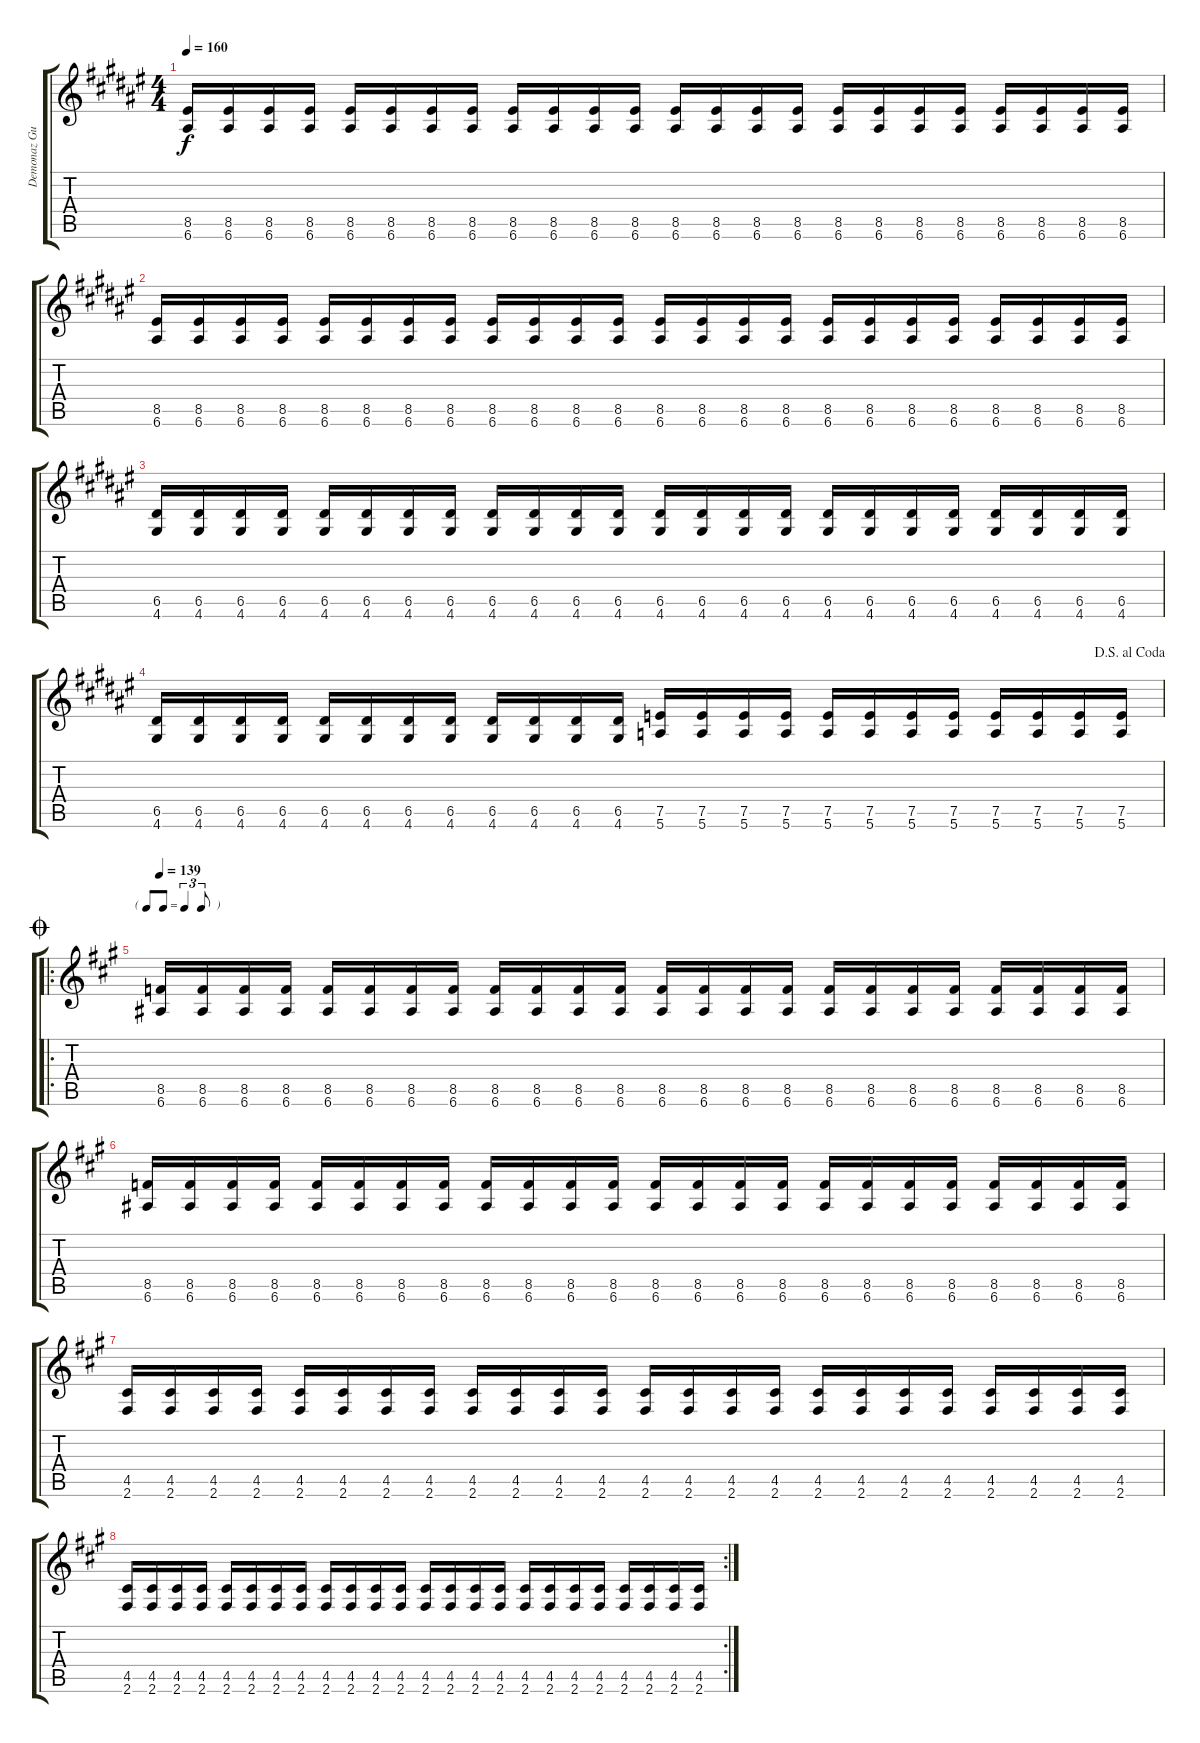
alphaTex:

\track ("Demonaz Guitar 2" "Demonaz Gu") {instrument overdrivenguitar}
\staff {score tabs}
\tuning (E4 B3 G3 D3 A2 E2) {hide}
\ts (4 4)
\tempo 160
\clef g2
\ks f#
(8.5 6.6).16{dy f} (8.5 6.6).16 (8.5 6.6).16 (8.5 6.6).16 (8.5 6.6).16 (8.5 6.6).16 (8.5 6.6).16 (8.5 6.6).16 (8.5 6.6).16 (8.5 6.6).16 (8.5 6.6).16 (8.5 6.6).16 (8.5 6.6).16 (8.5 6.6).16 (8.5 6.6).16 (8.5 6.6).16 (8.5 6.6).16 (8.5 6.6).16 (8.5 6.6).16 (8.5 6.6).16 (8.5 6.6).16 (8.5 6.6).16 (8.5 6.6).16 (8.5 6.6).16 |
\ks d#minor
(8.5 6.6).16 (8.5 6.6).16 (8.5 6.6).16 (8.5 6.6).16 (8.5 6.6).16 (8.5 6.6).16 (8.5 6.6).16 (8.5 6.6).16 (8.5 6.6).16 (8.5 6.6).16 (8.5 6.6).16 (8.5 6.6).16 (8.5 6.6).16 (8.5 6.6).16 (8.5 6.6).16 (8.5 6.6).16 (8.5 6.6).16 (8.5 6.6).16 (8.5 6.6).16 (8.5 6.6).16 (8.5 6.6).16 (8.5 6.6).16 (8.5 6.6).16 (8.5 6.6).16 |
\ks f#
(6.5 4.6).16 (6.5 4.6).16 (6.5 4.6).16 (6.5 4.6).16 (6.5 4.6).16 (6.5 4.6).16 (6.5 4.6).16 (6.5 4.6).16 (6.5 4.6).16 (6.5 4.6).16 (6.5 4.6).16 (6.5 4.6).16 (6.5 4.6).16 (6.5 4.6).16 (6.5 4.6).16 (6.5 4.6).16 (6.5 4.6).16 (6.5 4.6).16 (6.5 4.6).16 (6.5 4.6).16 (6.5 4.6).16 (6.5 4.6).16 (6.5 4.6).16 (6.5 4.6).16 |
\jump dalsegnoalcoda
\ks d#minor
(6.5 4.6).16 (6.5 4.6).16 (6.5 4.6).16 (6.5 4.6).16 (6.5 4.6).16 (6.5 4.6).16 (6.5 4.6).16 (6.5 4.6).16 (6.5 4.6).16 (6.5 4.6).16 (6.5 4.6).16 (6.5 4.6).16 (7.5 5.6).16 (7.5 5.6).16 (7.5 5.6).16 (7.5 5.6).16 (7.5 5.6).16 (7.5 5.6).16 (7.5 5.6).16 (7.5 5.6).16 (7.5 5.6).16 (7.5 5.6).16 (7.5 5.6).16 (7.5 5.6).16 |
\ro
\tf triplet8th
\jump coda
\tempo 139
\ks a
(8.5 6.6).16 (8.5 6.6).16 (8.5 6.6).16 (8.5 6.6).16 (8.5 6.6).16 (8.5 6.6).16 (8.5 6.6).16 (8.5 6.6).16 (8.5 6.6).16 (8.5 6.6).16 (8.5 6.6).16 (8.5 6.6).16 (8.5 6.6).16 (8.5 6.6).16 (8.5 6.6).16 (8.5 6.6).16 (8.5 6.6).16 (8.5 6.6).16 (8.5 6.6).16 (8.5 6.6).16 (8.5 6.6).16 (8.5 6.6).16 (8.5 6.6).16 (8.5 6.6).16 |
(8.5 6.6).16 (8.5 6.6).16 (8.5 6.6).16 (8.5 6.6).16 (8.5 6.6).16 (8.5 6.6).16 (8.5 6.6).16 (8.5 6.6).16 (8.5 6.6).16 (8.5 6.6).16 (8.5 6.6).16 (8.5 6.6).16 (8.5 6.6).16 (8.5 6.6).16 (8.5 6.6).16 (8.5 6.6).16 (8.5 6.6).16 (8.5 6.6).16 (8.5 6.6).16 (8.5 6.6).16 (8.5 6.6).16 (8.5 6.6).16 (8.5 6.6).16 (8.5 6.6).16 |
(4.5 2.6).16 (4.5 2.6).16 (4.5 2.6).16 (4.5 2.6).16 (4.5 2.6).16 (4.5 2.6).16 (4.5 2.6).16 (4.5 2.6).16 (4.5 2.6).16 (4.5 2.6).16 (4.5 2.6).16 (4.5 2.6).16 (4.5 2.6).16 (4.5 2.6).16 (4.5 2.6).16 (4.5 2.6).16 (4.5 2.6).16 (4.5 2.6).16 (4.5 2.6).16 (4.5 2.6).16 (4.5 2.6).16 (4.5 2.6).16 (4.5 2.6).16 (4.5 2.6).16 |
\rc 2
(4.5 2.6).16 (4.5 2.6).16 (4.5 2.6).16 (4.5 2.6).16 (4.5 2.6).16 (4.5 2.6).16 (4.5 2.6).16 (4.5 2.6).16 (4.5 2.6).16 (4.5 2.6).16 (4.5 2.6).16 (4.5 2.6).16 (4.5 2.6).16 (4.5 2.6).16 (4.5 2.6).16 (4.5 2.6).16 (4.5 2.6).16 (4.5 2.6).16 (4.5 2.6).16 (4.5 2.6).16 (4.5 2.6).16 (4.5 2.6).16 (4.5 2.6).16 (4.5 2.6).16
